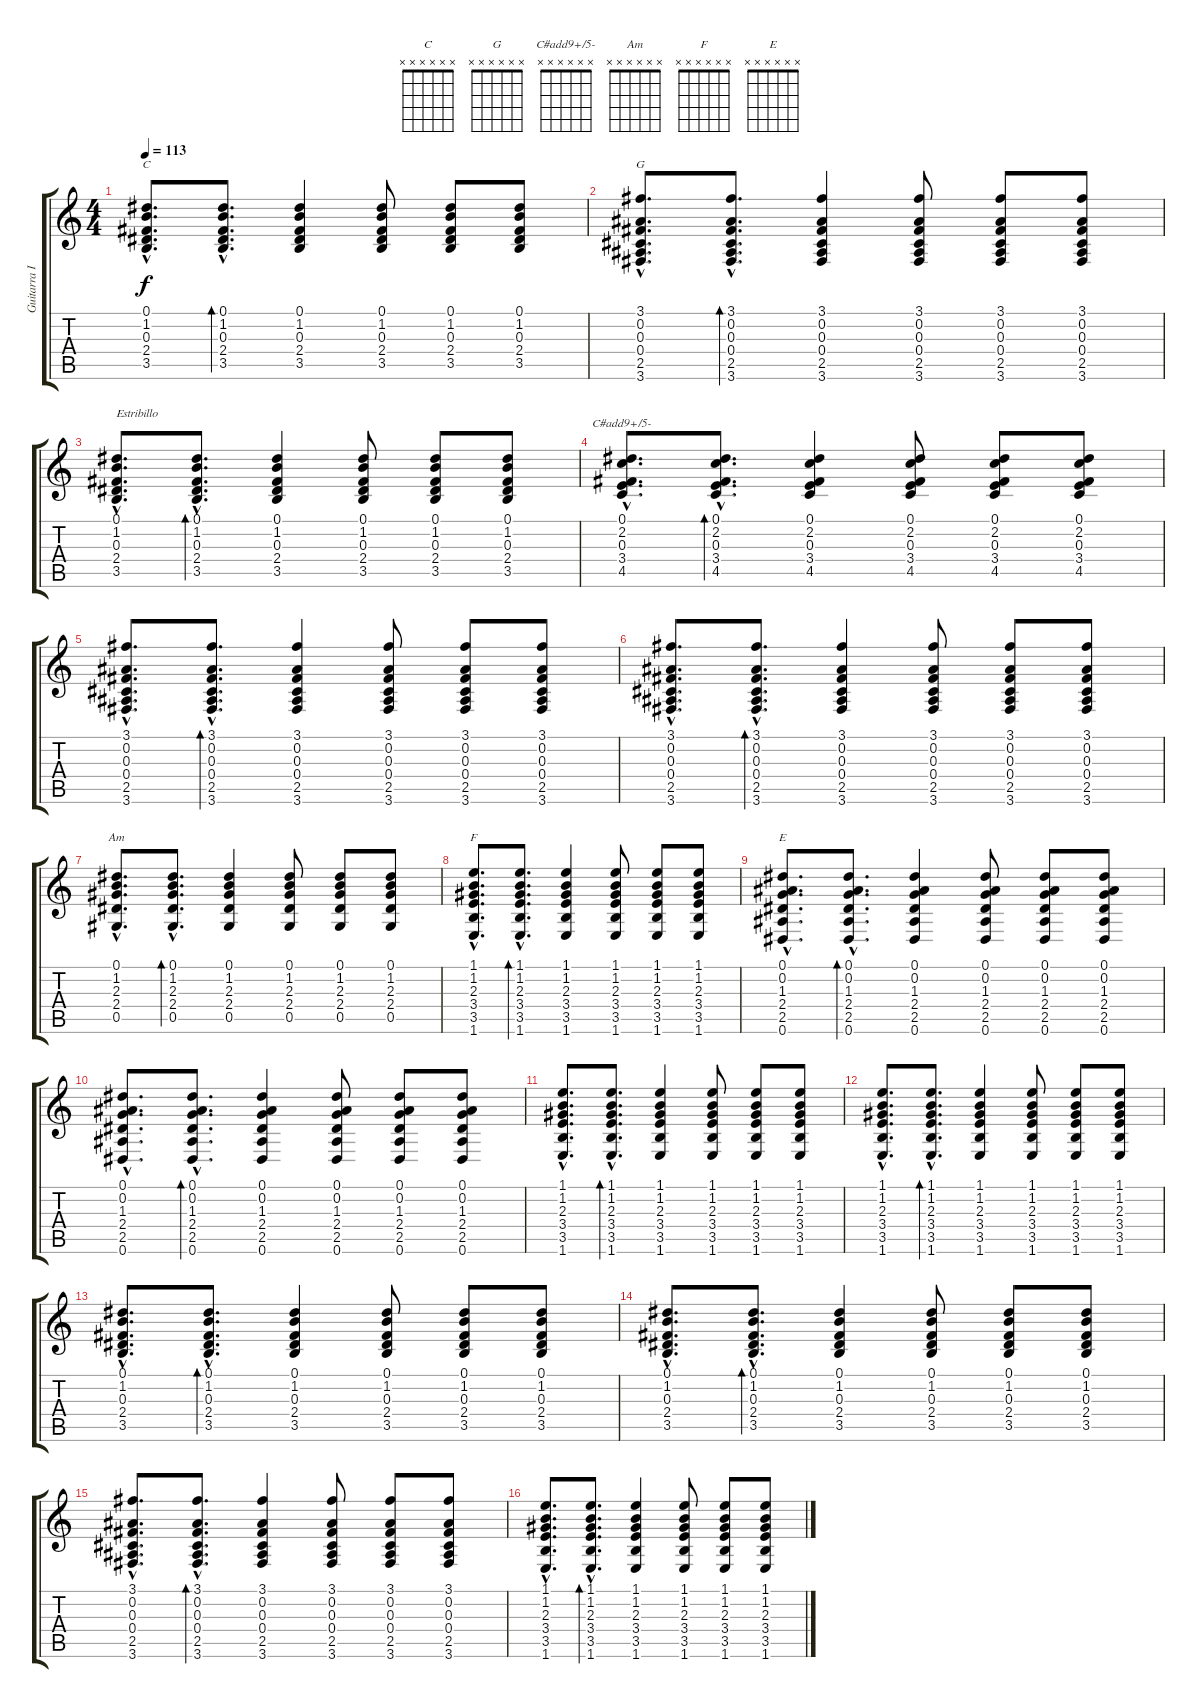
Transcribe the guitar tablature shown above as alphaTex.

\track ("Guitarra I (Eb)" "Guitarra I") {instrument acousticguitarsteel}
\staff {score tabs}
\tuning (Eb4 Bb3 Gb3 Db3 Ab2 Eb2) {hide}
\chord ("C" x x x x x x)
\chord ("G" x x x x x x)
\chord ("C#add9+/5-" x x x x x x)
\chord ("Am" x x x x x x)
\chord ("F" x x x x x x)
\chord ("E" x x x x x x)
\ts (4 4)
\tempo 113
\clef g2
\ks c
(0.1{hac} 1.2{hac} 0.3{hac} 2.4{hac} 3.5{hac}).8{d ch "C" dy f} (0.1{hac} 1.2{hac} 0.3{hac} 2.4{hac} 3.5{hac}).8{d bd 240} (0.1 1.2 0.3 2.4 3.5).4 (0.1 1.2 0.3 2.4 3.5).8 (0.1 1.2 0.3 2.4 3.5).8 (0.1 1.2 0.3 2.4 3.5).8 |
(3.1{hac} 0.2{hac} 0.3{hac} 0.4{hac} 2.5{hac} 3.6{hac}).8{d ch "G"} (3.1{hac} 0.2{hac} 0.3{hac} 0.4{hac} 2.5{hac} 3.6{hac}).8{d bd 240} (3.1 0.2 0.3 0.4 2.5 3.6).4 (3.1 0.2 0.3 0.4 2.5 3.6).8 (3.1 0.2 0.3 0.4 2.5 3.6).8 (3.1 0.2 0.3 0.4 2.5 3.6).8 |
(0.1{hac} 1.2{hac} 0.3{hac} 2.4{hac} 3.5{hac}).8{d txt "Estribillo"} (0.1{hac} 1.2{hac} 0.3{hac} 2.4{hac} 3.5{hac}).8{d bd 240} (0.1 1.2 0.3 2.4 3.5).4 (0.1 1.2 0.3 2.4 3.5).8 (0.1 1.2 0.3 2.4 3.5).8 (0.1 1.2 0.3 2.4 3.5).8 |
(0.1{hac} 2.2{hac} 0.3{hac} 3.4{hac} 4.5{hac}).8{d ch "C#add9+/5-"} (0.1{hac} 2.2{hac} 0.3{hac} 3.4{hac} 4.5{hac}).8{d bd 240} (0.1 2.2 0.3 3.4 4.5).4 (0.1 2.2 0.3 3.4 4.5).8 (0.1 2.2 0.3 3.4 4.5).8 (0.1 2.2 0.3 3.4 4.5).8 |
(3.1{hac} 0.2{hac} 0.3{hac} 0.4{hac} 2.5{hac} 3.6{hac}).8{d} (3.1{hac} 0.2{hac} 0.3{hac} 0.4{hac} 2.5{hac} 3.6{hac}).8{d bd 240} (3.1 0.2 0.3 0.4 2.5 3.6).4 (3.1 0.2 0.3 0.4 2.5 3.6).8 (3.1 0.2 0.3 0.4 2.5 3.6).8 (3.1 0.2 0.3 0.4 2.5 3.6).8 |
(3.1{hac} 0.2{hac} 0.3{hac} 0.4{hac} 2.5{hac} 3.6{hac}).8{d} (3.1{hac} 0.2{hac} 0.3{hac} 0.4{hac} 2.5{hac} 3.6{hac}).8{d bd 240} (3.1 0.2 0.3 0.4 2.5 3.6).4 (3.1 0.2 0.3 0.4 2.5 3.6).8 (3.1 0.2 0.3 0.4 2.5 3.6).8 (3.1 0.2 0.3 0.4 2.5 3.6).8 |
(0.1{hac} 1.2{hac} 2.3{hac} 2.4{hac} 0.5{hac}).8{d ch "Am"} (0.1{hac} 1.2{hac} 2.3{hac} 2.4{hac} 0.5{hac}).8{d bd 240} (0.1 1.2 2.3 2.4 0.5).4 (0.1 1.2 2.3 2.4 0.5).8 (0.1 1.2 2.3 2.4 0.5).8 (0.1 1.2 2.3 2.4 0.5).8 |
(1.1{hac} 1.2{hac} 2.3{hac} 3.4{hac} 3.5{hac} 1.6{hac}).8{d ch "F"} (1.1{hac} 1.2{hac} 2.3{hac} 3.4{hac} 3.5{hac} 1.6{hac}).8{d bd 240} (1.1 1.2 2.3 3.4 3.5 1.6).4 (1.1 1.2 2.3 3.4 3.5 1.6).8 (1.1 1.2 2.3 3.4 3.5 1.6).8 (1.1 1.2 2.3 3.4 3.5 1.6).8 |
(0.1{hac} 0.2{hac} 1.3{hac} 2.4{hac} 2.5{hac} 0.6{hac}).8{d ch "E"} (0.1{hac} 0.2{hac} 1.3{hac} 2.4{hac} 2.5{hac} 0.6{hac}).8{d bd 240} (0.1 0.2 1.3 2.4 2.5 0.6).4 (0.1 0.2 1.3 2.4 2.5 0.6).8 (0.1 0.2 1.3 2.4 2.5 0.6).8 (0.1 0.2 1.3 2.4 2.5 0.6).8 |
(0.1{hac} 0.2{hac} 1.3{hac} 2.4{hac} 2.5{hac} 0.6{hac}).8{d} (0.1{hac} 0.2{hac} 1.3{hac} 2.4{hac} 2.5{hac} 0.6{hac}).8{d bd 240} (0.1 0.2 1.3 2.4 2.5 0.6).4 (0.1 0.2 1.3 2.4 2.5 0.6).8 (0.1 0.2 1.3 2.4 2.5 0.6).8 (0.1 0.2 1.3 2.4 2.5 0.6).8 |
(1.1{hac} 1.2{hac} 2.3{hac} 3.4{hac} 3.5{hac} 1.6{hac}).8{d} (1.1{hac} 1.2{hac} 2.3{hac} 3.4{hac} 3.5{hac} 1.6{hac}).8{d bd 240} (1.1 1.2 2.3 3.4 3.5 1.6).4 (1.1 1.2 2.3 3.4 3.5 1.6).8 (1.1 1.2 2.3 3.4 3.5 1.6).8 (1.1 1.2 2.3 3.4 3.5 1.6).8 |
(1.1{hac} 1.2{hac} 2.3{hac} 3.4{hac} 3.5{hac} 1.6{hac}).8{d} (1.1{hac} 1.2{hac} 2.3{hac} 3.4{hac} 3.5{hac} 1.6{hac}).8{d bd 240} (1.1 1.2 2.3 3.4 3.5 1.6).4 (1.1 1.2 2.3 3.4 3.5 1.6).8 (1.1 1.2 2.3 3.4 3.5 1.6).8 (1.1 1.2 2.3 3.4 3.5 1.6).8 |
(0.1{hac} 1.2{hac} 0.3{hac} 2.4{hac} 3.5{hac}).8{d} (0.1{hac} 1.2{hac} 0.3{hac} 2.4{hac} 3.5{hac}).8{d bd 240} (0.1 1.2 0.3 2.4 3.5).4 (0.1 1.2 0.3 2.4 3.5).8 (0.1 1.2 0.3 2.4 3.5).8 (0.1 1.2 0.3 2.4 3.5).8 |
(0.1{hac} 1.2{hac} 0.3{hac} 2.4{hac} 3.5{hac}).8{d} (0.1{hac} 1.2{hac} 0.3{hac} 2.4{hac} 3.5{hac}).8{d bd 240} (0.1 1.2 0.3 2.4 3.5).4 (0.1 1.2 0.3 2.4 3.5).8 (0.1 1.2 0.3 2.4 3.5).8 (0.1 1.2 0.3 2.4 3.5).8 |
(3.1{hac} 0.2{hac} 0.3{hac} 0.4{hac} 2.5{hac} 3.6{hac}).8{d} (3.1{hac} 0.2{hac} 0.3{hac} 0.4{hac} 2.5{hac} 3.6{hac}).8{d bd 240} (3.1 0.2 0.3 0.4 2.5 3.6).4 (3.1 0.2 0.3 0.4 2.5 3.6).8 (3.1 0.2 0.3 0.4 2.5 3.6).8 (3.1 0.2 0.3 0.4 2.5 3.6).8 |
(1.1{hac} 1.2{hac} 2.3{hac} 3.4{hac} 3.5{hac} 1.6{hac}).8{d} (1.1{hac} 1.2{hac} 2.3{hac} 3.4{hac} 3.5{hac} 1.6{hac}).8{d bd 240} (1.1 1.2 2.3 3.4 3.5 1.6).4 (1.1 1.2 2.3 3.4 3.5 1.6).8 (1.1 1.2 2.3 3.4 3.5 1.6).8 (1.1 1.2 2.3 3.4 3.5 1.6).8
